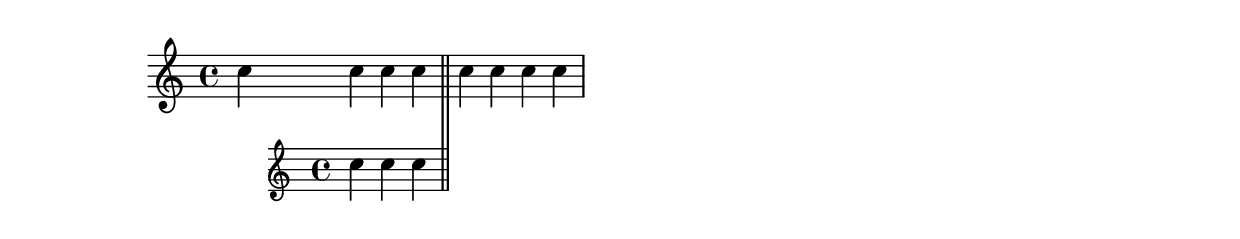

\header { texidoc = " Staves starting and ending halfway include clefs
    and bar lines.  " }

\version "2.4.0"

\score {
    \new StaffGroup  \relative c''  <<
	\new Staff { c4  c c c \bar "||" c c c c }
	{ \skip 4 \new Staff { c c c } }
    >>
	\layout {}	       
	 }
